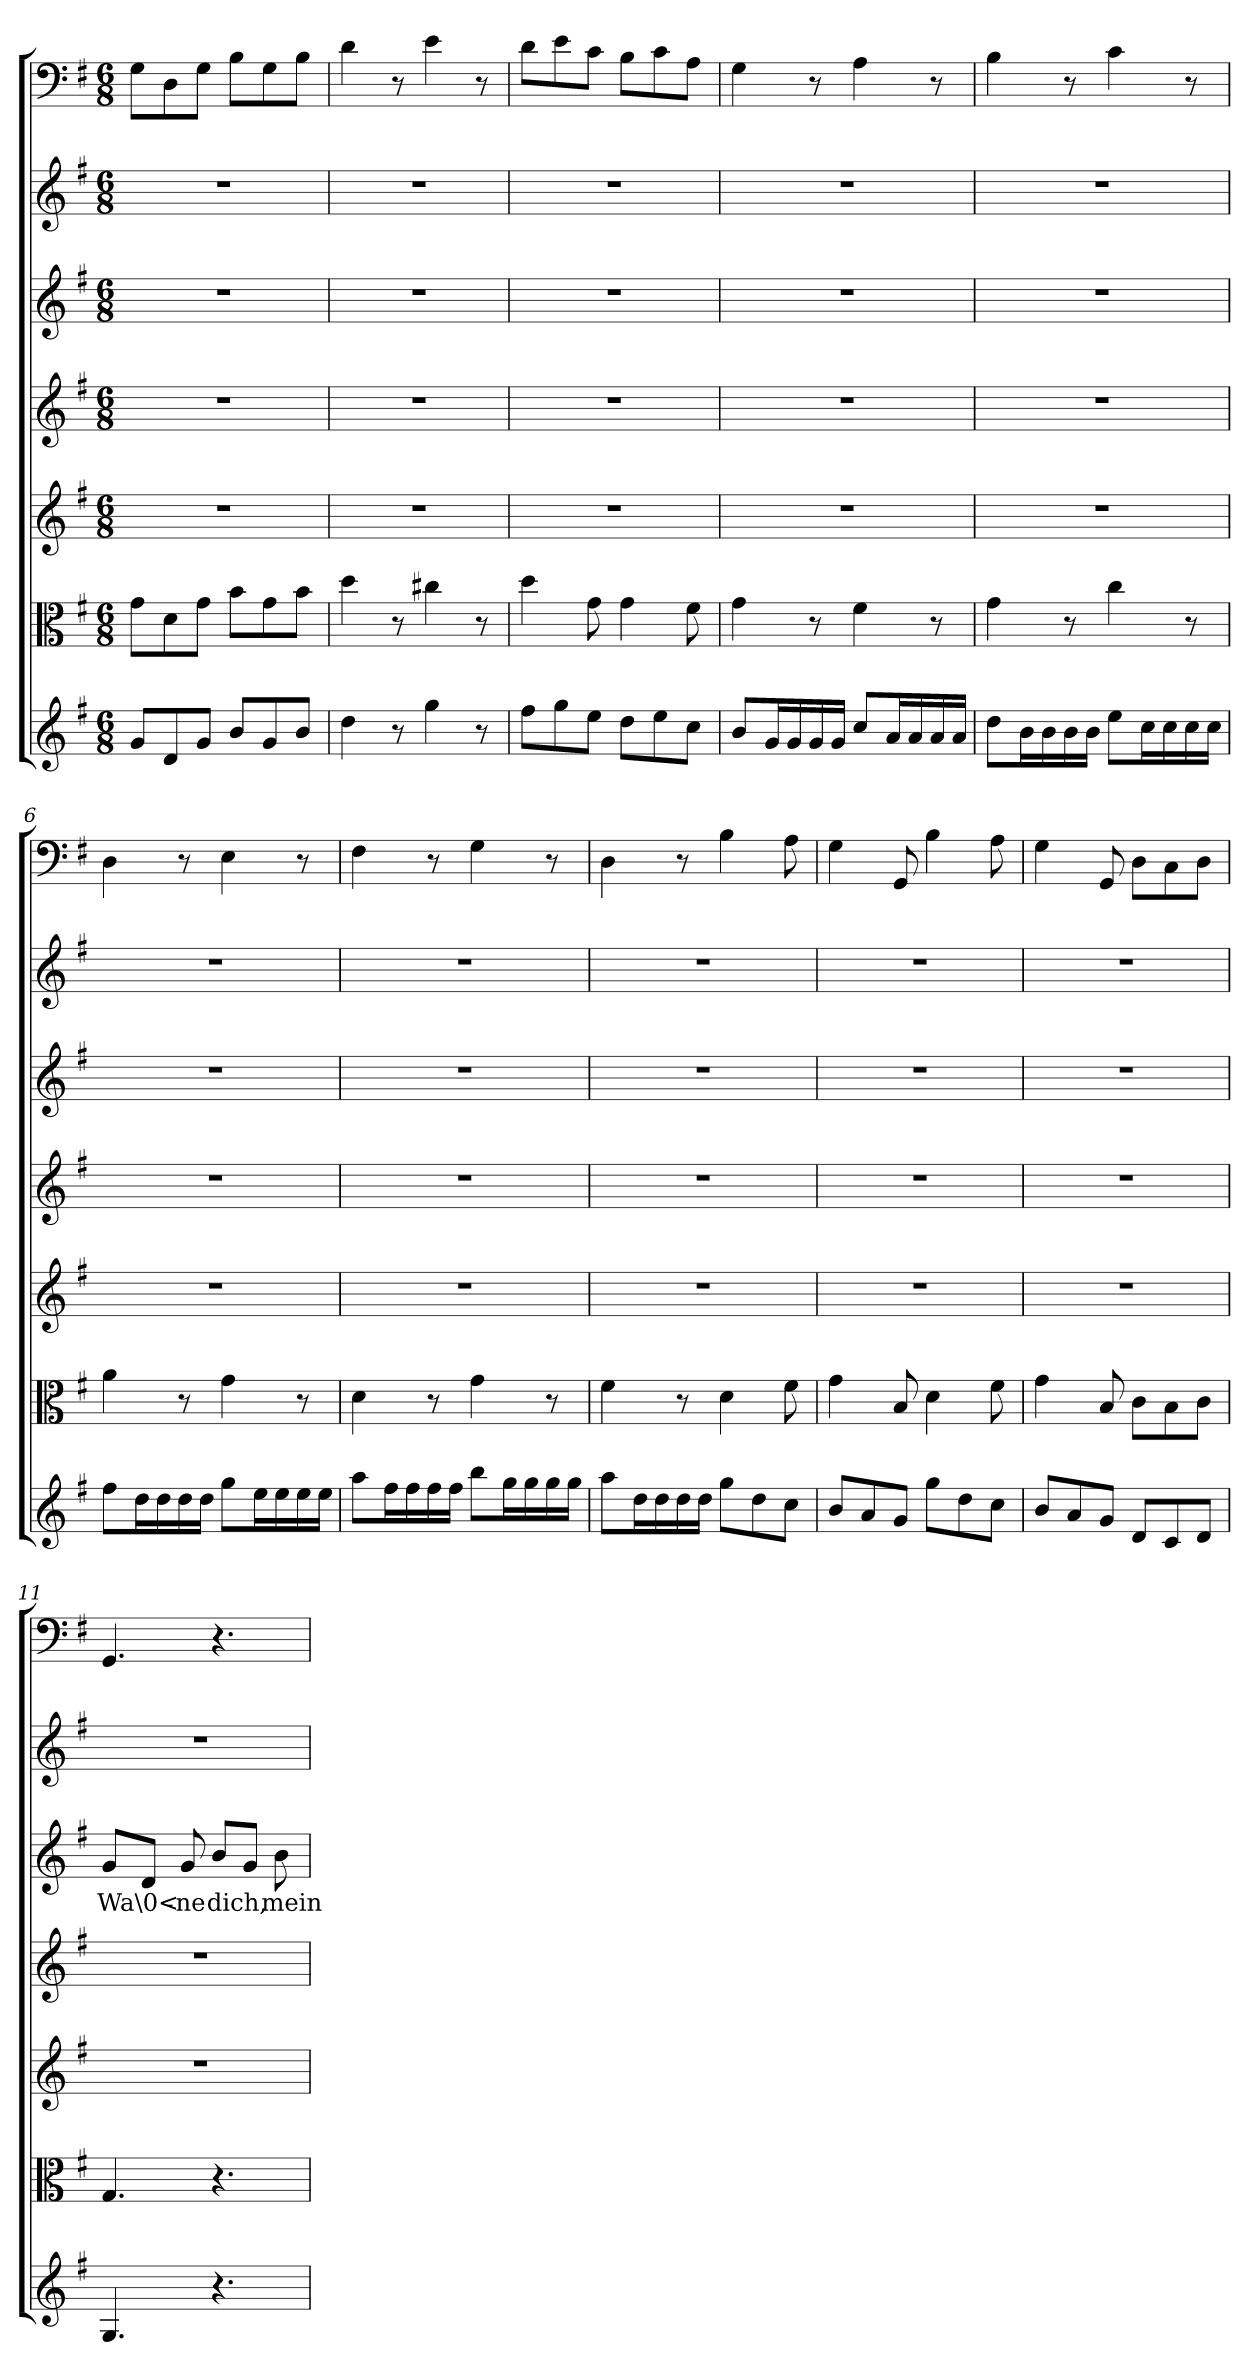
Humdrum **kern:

**kern	**kern	**kern	**kern	**kern	**text	**kern	**kern
*part7	*part6	*part5	*part4	*part3	*part3	*part2	*part1
*staff7	*staff6	*staff5	*staff4	*staff3	*staff3	*staff2	*staff1
*clefG2	*clefC3	*clefG2	*clefG2	*clefG2	*	*clefG2	*clefF4
*k[f#]	*k[f#]	*k[f#]	*k[f#]	*k[f#]	*	*k[f#]	*k[f#]
*G:	*G:	*G:	*G:	*G:	*	*G:	*G:
*M6/8	*M6/8	*M6/8	*M6/8	*M6/8	*	*M6/8	*M6/8
=1	=1	=1	=1	=1	=1	=1	=1
8g/L	8g\L	2.r	2.r	2.r	.	2.r	8G\L
8d/	8d\	.	.	.	.	.	8D\
8g/J	8g\J	.	.	.	.	.	8G\J
8b/L	8b\L	.	.	.	.	.	8B\L
8g/	8g\	.	.	.	.	.	8G\
8b/J	8b\J	.	.	.	.	.	8B\J
=2	=2	=2	=2	=2	=2	=2	=2
4dd\	4dd\	2.r	2.r	2.r	.	2.r	4d\
8r	8r	.	.	.	.	.	8r
4gg\	4cc#X\	.	.	.	.	.	4e\
8r	8r	.	.	.	.	.	8r
=3	=3	=3	=3	=3	=3	=3	=3
8ff#\L	4dd\	2.r	2.r	2.r	.	2.r	8d\L
8gg\	.	.	.	.	.	.	8e\
8ee\J	8g\	.	.	.	.	.	8c\J
8dd\L	4g\	.	.	.	.	.	8B\L
8ee\	.	.	.	.	.	.	8c\
8cc\J	8f#\	.	.	.	.	.	8A\J
=4	=4	=4	=4	=4	=4	=4	=4
8b/L	4g\	2.r	2.r	2.r	.	2.r	4G\
16g/L	.	.	.	.	.	.	.
16g/	.	.	.	.	.	.	.
16g/	8r	.	.	.	.	.	8r
16g/JJ	.	.	.	.	.	.	.
8cc/L	4f#\	.	.	.	.	.	4A\
16a/L	.	.	.	.	.	.	.
16a/	.	.	.	.	.	.	.
16a/	8r	.	.	.	.	.	8r
16a/JJ	.	.	.	.	.	.	.
=5	=5	=5	=5	=5	=5	=5	=5
8dd\L	4g\	2.r	2.r	2.r	.	2.r	4B\
16b\L	.	.	.	.	.	.	.
16b\	.	.	.	.	.	.	.
16b\	8r	.	.	.	.	.	8r
16b\JJ	.	.	.	.	.	.	.
8ee\L	4cc\	.	.	.	.	.	4c\
16cc\L	.	.	.	.	.	.	.
16cc\	.	.	.	.	.	.	.
16cc\	8r	.	.	.	.	.	8r
16cc\JJ	.	.	.	.	.	.	.
=6	=6	=6	=6	=6	=6	=6	=6
8ff#\L	4a\	2.r	2.r	2.r	.	2.r	4D\
16dd\L	.	.	.	.	.	.	.
16dd\	.	.	.	.	.	.	.
16dd\	8r	.	.	.	.	.	8r
16dd\JJ	.	.	.	.	.	.	.
8gg\L	4g\	.	.	.	.	.	4E\
16ee\L	.	.	.	.	.	.	.
16ee\	.	.	.	.	.	.	.
16ee\	8r	.	.	.	.	.	8r
16ee\JJ	.	.	.	.	.	.	.
=7	=7	=7	=7	=7	=7	=7	=7
8aa\L	4d\	2.r	2.r	2.r	.	2.r	4F#\
16ff#\L	.	.	.	.	.	.	.
16ff#\	.	.	.	.	.	.	.
16ff#\	8r	.	.	.	.	.	8r
16ff#\JJ	.	.	.	.	.	.	.
8bb\L	4g\	.	.	.	.	.	4G\
16gg\L	.	.	.	.	.	.	.
16gg\	.	.	.	.	.	.	.
16gg\	8r	.	.	.	.	.	8r
16gg\JJ	.	.	.	.	.	.	.
=8	=8	=8	=8	=8	=8	=8	=8
8aa\L	4f#\	2.r	2.r	2.r	.	2.r	4D\
16dd\L	.	.	.	.	.	.	.
16dd\	.	.	.	.	.	.	.
16dd\	8r	.	.	.	.	.	8r
16dd\JJ	.	.	.	.	.	.	.
8gg\L	4d\	.	.	.	.	.	4B\
8dd\	.	.	.	.	.	.	.
8cc\J	8f#\	.	.	.	.	.	8A\
=9	=9	=9	=9	=9	=9	=9	=9
8b/L	4g\	2.r	2.r	2.r	.	2.r	4G\
8a/	.	.	.	.	.	.	.
8g/J	8B/	.	.	.	.	.	8GG/
8gg\L	4d\	.	.	.	.	.	4B\
8dd\	.	.	.	.	.	.	.
8cc\J	8f#\	.	.	.	.	.	8A\
=10	=10	=10	=10	=10	=10	=10	=10
8b/L	4g\	2.r	2.r	2.r	.	2.r	4G\
8a/	.	.	.	.	.	.	.
8g/J	8B/	.	.	.	.	.	8GG/
8d/L	8c\L	.	.	.	.	.	8D\L
8c/	8B\	.	.	.	.	.	8C\
8d/J	8c\J	.	.	.	.	.	8D\J
=11	=11	=11	=11	=11	=11	=11	=11
4.G/	4.G/	2.r	2.r	8g/L	Wa\0<-	2.r	4.GG/
.	.	.	.	8d/J	.	.	.
.	.	.	.	8g/	-ne	.	.
4.r	4.r	.	.	8b/L	dich,	.	4.r
.	.	.	.	8g/J	.	.	.
.	.	.	.	8b\	mein	.	.
=	=	=	=	=	=	=	=
*-	*-	*-	*-	*-	*-	*-	*-
